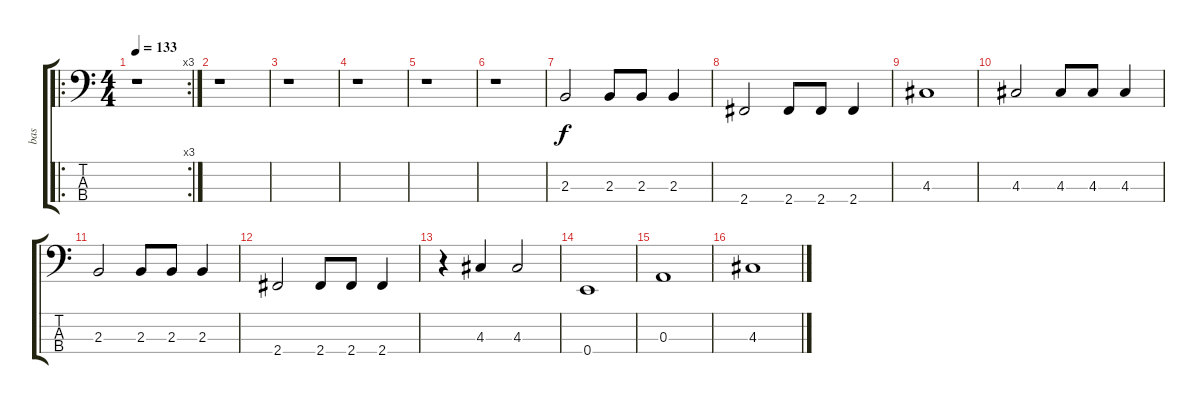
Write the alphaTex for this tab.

\track ("bas" "bas") {instrument acousticguitarnylon}
\staff {score tabs}
\tuning (G2 D2 A1 E1) {hide}
\ro
\rc 3
\ts (4 4)
\tempo 133
\clef f4
\ks c
r.1{dy f instrument acousticguitarnylon} |
r.1 |
r.1 |
r.1 |
r.1 |
r.1 |
2.3.2 2.3.8 2.3.8 2.3.4 |
2.4.2 2.4.8 2.4.8 2.4.4 |
4.3.1 |
4.3.2 4.3.8 4.3.8 4.3.4 |
2.3.2 2.3.8 2.3.8 2.3.4 |
2.4.2 2.4.8 2.4.8 2.4.4 |
r.4 4.3.4 4.3.2 |
0.4.1 |
0.3.1 |
4.3.1
